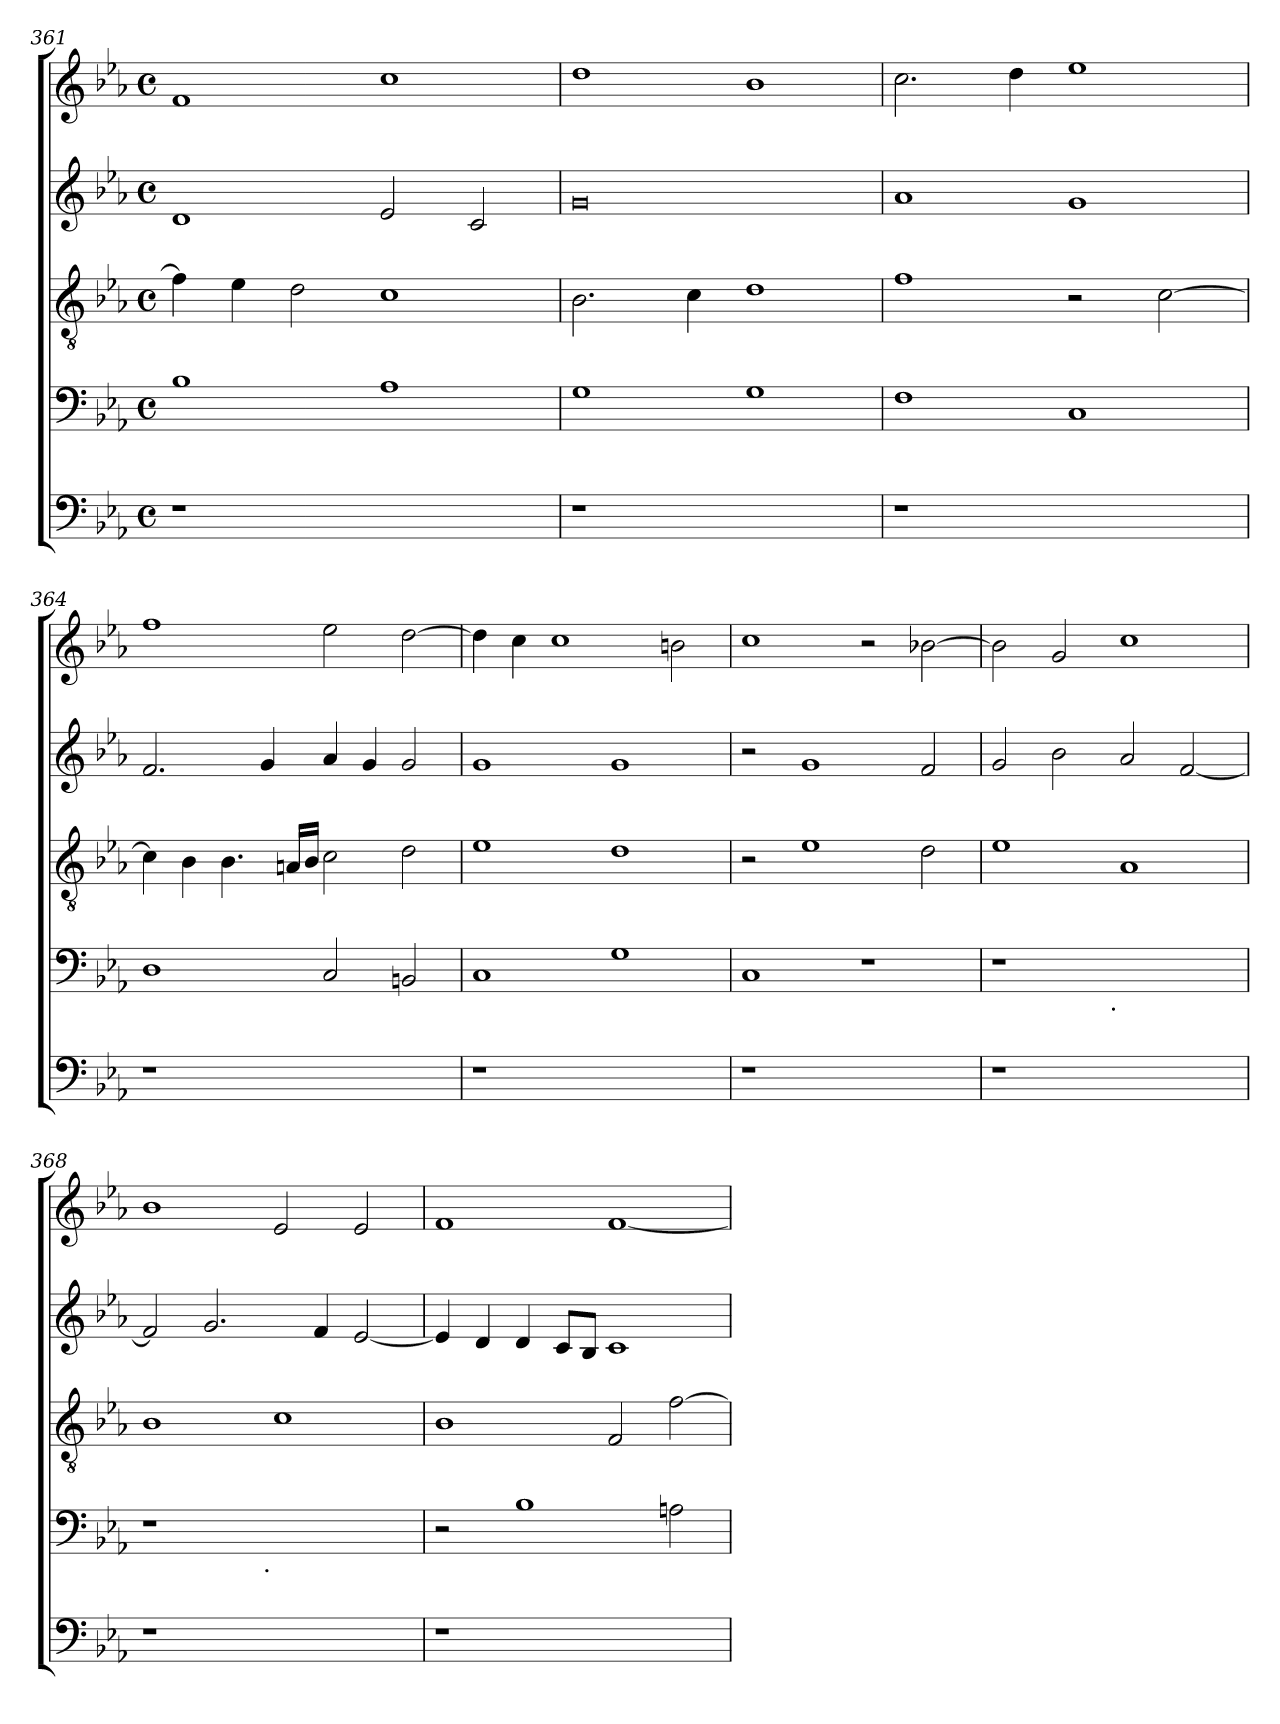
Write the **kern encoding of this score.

**kern	**kern	**kern	**kern	**kern
*part5	*part4	*part3	*part2	*part1
*staff5	*staff4	*staff3	*staff2	*staff1
*clefF4	*clefF4	*clefGv2	*clefG2	*clefG2
*	*ITrd-3c-5	*ITrd-3c-5	*ITrd-3c-5	*ITrd-3c-5
*k[b-e-a-]	*k[b-e-a-d-]	*k[b-e-a-d-]	*k[b-e-a-d-]	*k[b-e-a-d-]
*E-:	*A-:	*A-:	*A-:	*A-:
*M4/4	*M4/4	*M4/4	*M4/4	*M4/4
*met(c)	*met(c)	*met(c)	*met(c)	*met(c)
=361	=361	=361	=361	=361
1r	1e-	4b-\]	1g	1b-
.	.	4a-\	.	.
.	.	2g\	.	.
1ryy	1d-	1f	2a-/	1ff
.	.	.	2f/	.
=362	=362	=362	=362	=362
1r	1c	2.e-\	0cc	1gg
.	.	4f\	.	.
1ryy	1c	1g	.	1ee-
!!LO:PB:g=z
=363	=363	=363	=363	=363
1r	1B-	1b-	1dd-	2.ff\
.	.	.	.	4gg\
1ryy	1F	2r	1cc	1aa-
.	.	[>2f\	.	.
=364	=364	=364	=364	=364
1r	1G	4f\]	2.b-/	1bb-
.	.	4e-\	.	.
.	.	4.e-\	.	.
.	.	.	4cc/	.
.	.	16dn/LL	.	.
.	.	16e-/JJ	.	.
1ryy	2F/	2f\	4dd-/	2aa-\
.	.	.	4cc/	.
.	2En/	2g\	2cc/	[>2gg\
=365	=365	=365	=365	=365
1r	1F	1a-	1cc	4gg\]
.	.	.	.	4ff\
.	.	.	.	1ff
1ryy	1c	1g	1cc	.
.	.	.	.	2een\
=366	=366	=366	=366	=366
1r	1F	2r	2r	1ff
.	.	1a-	1cc	.
1ryy	1r	.	.	2r
.	.	2g\	2b-/	[>2ee-X\
=367	=367	=367	=367	=367
*	*^	*	*	*
1r	1r	2ryy	1a-	2cc/	2ee-\]
.	.	4...ryy	.	2ee-\	2cc/
!	!	!LO:TX:b:t=.	!	!	!
.	.	1ryy	.	.	.
1ryy	1ryy	.	1d-	2dd-/	1ff
.	.	.	.	[<2b-/	.
.	.	32ryy	.	.	.
!!LO:LB:g=z
=368	=368	=368	=368	=368	=368
1r	1r	2ryy	1e-	2b-/]	1ee-
.	.	4...ryy	.	2.cc/	.
!	!	!LO:TX:b:t=.	!	!	!
.	.	1ryy	.	.	.
1ryy	1ryy	.	1f	.	2a-/
.	.	.	.	4b-/	.
.	.	.	.	[<2a-/	2a-/
.	.	32ryy	.	.	.
*	*v	*v	*	*	*
=369	=369	=369	=369	=369
1r	2r	1e-	4a-/]	1b-
.	.	.	4g/	.
.	1e-	.	4g/	.
.	.	.	8f/L	.
.	.	.	8e-/J	.
1ryy	.	2B-/	1f	[<1b-
.	2dn\	[>2b-\	.	.
=	=	=	=	=
*-	*-	*-	*-	*-
